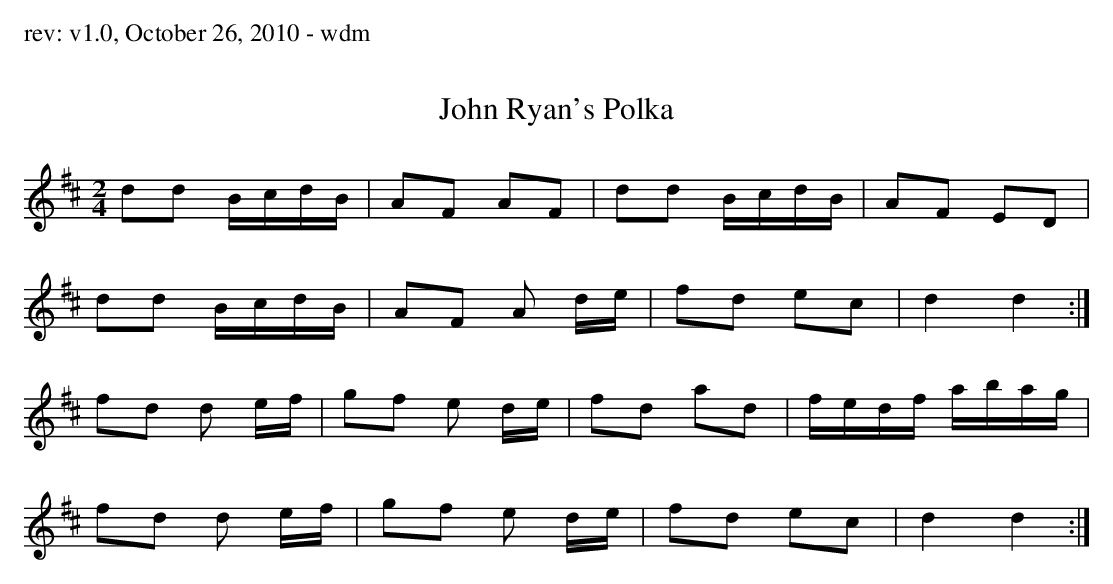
X:1
T:John Ryan's Polka
M:2/4
L:1/16
K:D
d2d2 BcdB|A2F2 A2F2|d2d2 BcdB|A2F2 E2D2|
d2d2 BcdB|A2F2 A2 de|f2d2 e2c2|d4 d4:|
f2d2 d2 ef|g2f2 e2 de|f2d2 a2d2|fedf abag|
f2d2 d2 ef|g2f2 e2 de|f2d2 e2c2|d4 d4:|
